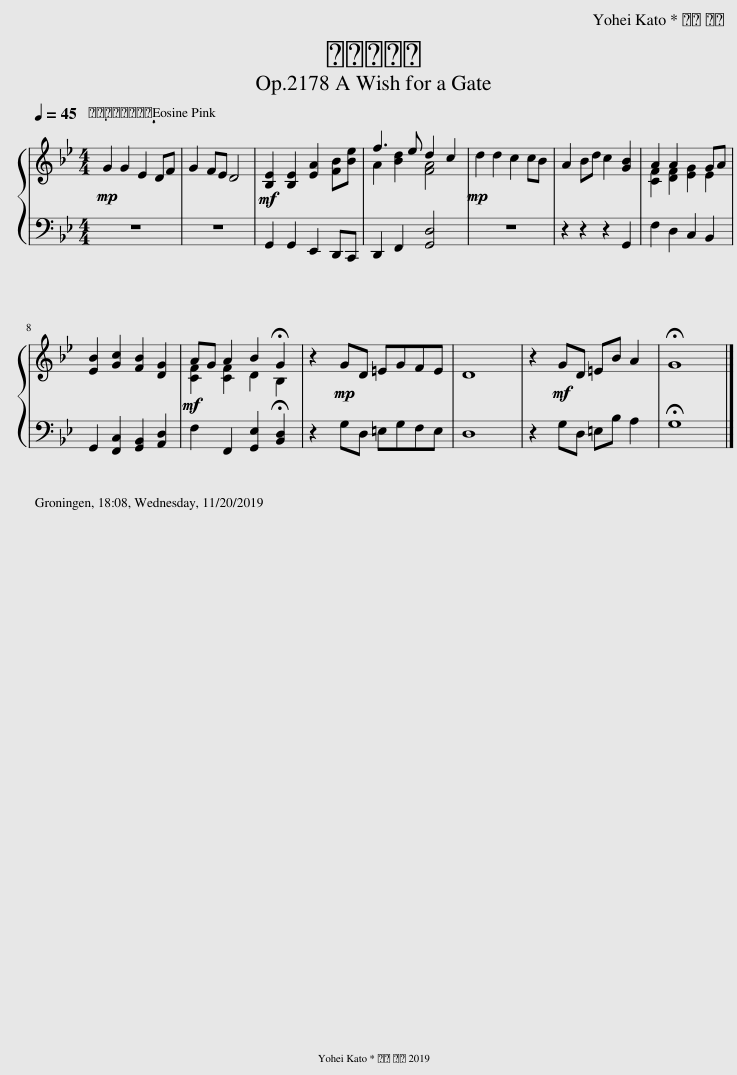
X:1
%%score { ( 1 3 ) | 2 }
L:1/8
Q:1/4=45
M:4/4
I:linebreak $
K:Bb
V:1 treble
V:3 treble
V:2 bass
V:1
!mp! G2 G2 E2 DF | G2 FE D4 |!mf! [B,E]2 [B,E]2 [EA]2 [FB][Be] | f3 e d2 c2 |!mp! d2 d2 c2 cB | %5
 A2 Bd c2 [GB]2 | [CF]2 [DF]2 [EG]2 E2 |$ [EB]2 [Gc]2 [FB]2 [DG]2 |!mf! [CF]2 [CF]2 D2 B,2 | z2!mp! GD =EGFE | %10
 D8 | z2!mf! GD =EB A2 | !fermata!G8 |] %13
V:2
 z8 | z8 | G,,2 G,,2 E,,2 D,,C,, | D,,2 F,,2 [G,,D,]4 | z8 | %5
 z2 z2 z2 G,,2 | F,2 D,2 C,2 B,,2 |$ G,,2 [F,,C,]2 [G,,B,,]2 [A,,D,]2 | F,2 F,,2 [G,,E,]2 !fermata![B,,D,]2 | z2 G,D, =E,G,F,E, | %10
 D,8 | z2 G,D, =E,B, A,2 | !fermata!G,8 |] %13
V:3
 x8 | x8 | x8 | A2 [Bd]2 [FA]4 | x8 | %5
 x8 | A2 A2 x2 GA |$ x8 | AG A2 B2 !fermata!G2 | x8 | %10
 x8 | x8 | x8 |] %13
